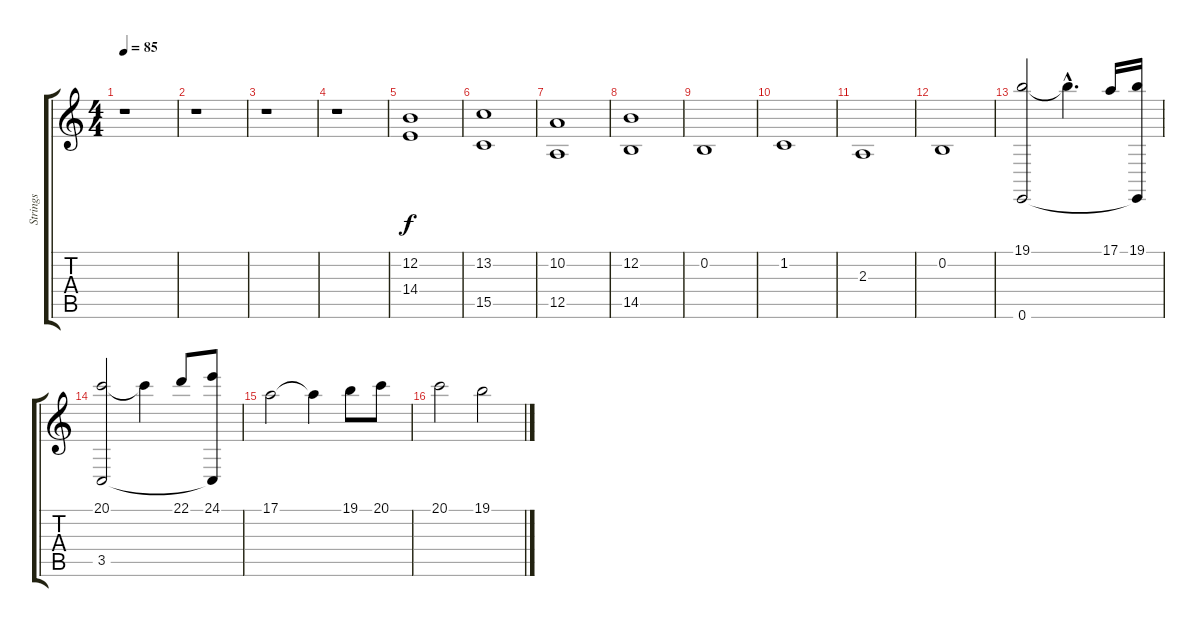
\track ("Strings" "Strings") {instrument stringensemble2}
\staff {score tabs}
\tuning (E4 B3 G3 D3 A2 E2) {hide}
\ts (4 4)
\tempo 85
\clef g2
\ks c
r.1{dy f instrument stringensemble2} |
r.1 |
r.1 |
r.1 |
(12.2 14.4).1 |
(13.2 15.5).1 |
(10.2 12.5).1 |
(12.2 14.5).1 |
0.2.1 |
1.2.1 |
2.3.1 |
0.2.1 |
(19.1 0.6).2 19.1{hac t}.4{d} 17.1.16 (19.1 0.6{t}).16 |
(20.1 3.5).2 20.1{t}.4 22.1.8 (24.1 3.5{t}).8 |
17.1.2 17.1{t}.4 19.1.8 20.1.8 |
20.1.2 19.1.2
